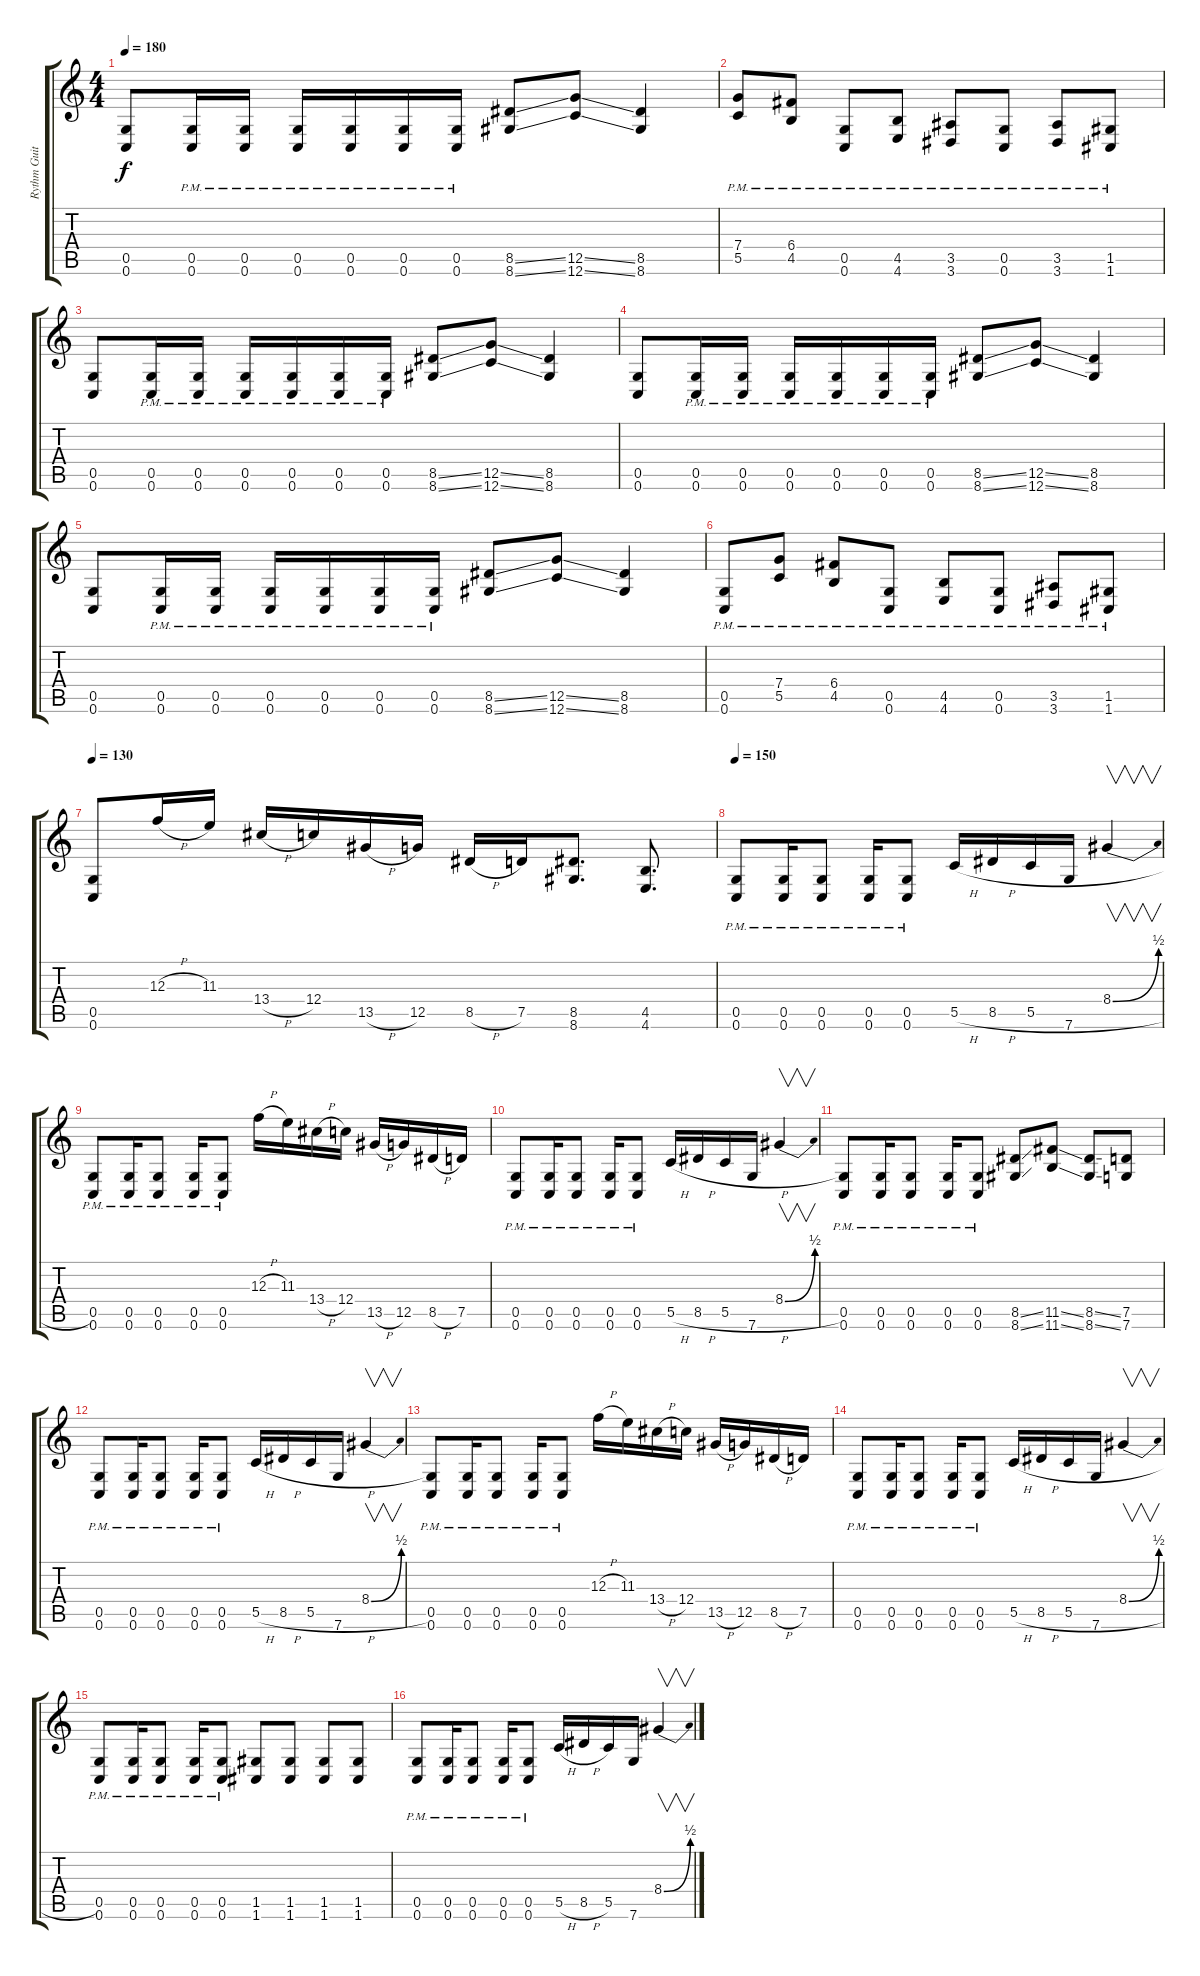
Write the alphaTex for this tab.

\track ("Rythm Guitar" "Rythm Guit") {instrument distortionguitar}
\staff {score tabs}
\tuning (D4 A3 F3 C3 G2 C2) {hide}
\ts (4 4)
\tempo 180
\clef g2
\ks c
(0.5 0.6).8{dy f} (0.5{pm} 0.6{pm}).16 (0.5{pm} 0.6{pm}).16 (0.5{pm} 0.6{pm}).16 (0.5{pm} 0.6{pm}).16 (0.5{pm} 0.6{pm}).16 (0.5{pm} 0.6{pm}).16 (8.5{ss} 8.6{ss}).8 (12.5{ss} 12.6{ss}).8 (8.5 8.6).4 |
(7.4 5.5{pm}).8 (6.4 4.5{pm}).8 (0.5{pm} 0.6{pm}).8 (4.5{pm} 4.6{pm}).8 (3.5{pm} 3.6{pm}).8 (0.5{pm} 0.6{pm}).8 (3.5{pm} 3.6{pm}).8 (1.5{pm} 1.6{pm}).8 |
(0.5 0.6).8 (0.5{pm} 0.6{pm}).16 (0.5{pm} 0.6{pm}).16 (0.5{pm} 0.6{pm}).16 (0.5{pm} 0.6{pm}).16 (0.5{pm} 0.6{pm}).16 (0.5{pm} 0.6{pm}).16 (8.5{ss} 8.6{ss}).8 (12.5{ss} 12.6{ss}).8 (8.5 8.6).4 |
(0.5 0.6).8 (0.5{pm} 0.6{pm}).16 (0.5{pm} 0.6{pm}).16 (0.5{pm} 0.6{pm}).16 (0.5{pm} 0.6{pm}).16 (0.5{pm} 0.6{pm}).16 (0.5{pm} 0.6{pm}).16 (8.5{ss} 8.6{ss}).8 (12.5{ss} 12.6{ss}).8 (8.5 8.6).4 |
(0.5 0.6).8 (0.5{pm} 0.6{pm}).16 (0.5{pm} 0.6{pm}).16 (0.5{pm} 0.6{pm}).16 (0.5{pm} 0.6{pm}).16 (0.5{pm} 0.6{pm}).16 (0.5{pm} 0.6{pm}).16 (8.5{ss} 8.6{ss}).8 (12.5{ss} 12.6{ss}).8 (8.5 8.6).4 |
(0.5{pm} 0.6{pm}).8 (7.4{pm} 5.5{pm}).8 (6.4{pm} 4.5{pm}).8 (0.5{pm} 0.6{pm}).8 (4.5{pm} 4.6{pm}).8 (0.5{pm} 0.6{pm}).8 (3.5{pm} 3.6{pm}).8 (1.5{pm} 1.6{pm}).8 |
\tempo 130
(0.5 0.6).8 12.3{h}.16 11.3.16 13.4{h}.16 12.4.16 13.5{h}.16 12.5.16 8.5{h}.16 7.5.16 (8.5 8.6).8{d} (4.5 4.6).8{d} |
\tempo 150
(0.5{pm} 0.6{pm}).8 (0.5{pm} 0.6{pm}).16 (0.5{pm} 0.6{pm}).8 (0.5{pm} 0.6{pm}).16 (0.5{pm} 0.6{pm}).8 5.5{h}.16 8.5{h}.16 5.5{h}.16 7.6.16 8.4{be (bend 0 0 60 2)}.4{v instrument guitarharmonics} |
(0.5{pm} 0.6{pm}).8{instrument distortionguitar} (0.5{pm} 0.6{pm}).16 (0.5{pm} 0.6{pm}).8 (0.5{pm} 0.6{pm}).16 (0.5{pm} 0.6{pm}).8 12.3{h}.16 11.3.16 13.4{h}.16 12.4.16 13.5{h}.16 12.5.16 8.5{h}.16 7.5.16 |
(0.5{pm} 0.6{pm}).8 (0.5{pm} 0.6{pm}).16 (0.5{pm} 0.6{pm}).8 (0.5{pm} 0.6{pm}).16 (0.5{pm} 0.6{pm}).8 5.5{h}.16 8.5{h}.16 5.5{h}.16 7.6.16 8.4{be (bend 0 0 60 2)}.4{v instrument guitarharmonics} |
(0.5{pm} 0.6{pm}).8{instrument distortionguitar} (0.5{pm} 0.6{pm}).16 (0.5{pm} 0.6{pm}).8 (0.5{pm} 0.6{pm}).16 (0.5{pm} 0.6{pm}).8 (8.5{ss} 8.6{ss}).8 (11.5{ss} 11.6{ss}).8 (8.5{ss} 8.6{ss}).8 (7.5 7.6).8 |
(0.5{pm} 0.6{pm}).8 (0.5{pm} 0.6{pm}).16 (0.5{pm} 0.6{pm}).8 (0.5{pm} 0.6{pm}).16 (0.5{pm} 0.6{pm}).8 5.5{h}.16 8.5{h}.16 5.5{h}.16 7.6.16 8.4{be (bend 0 0 60 2)}.4{v instrument guitarharmonics} |
(0.5{pm} 0.6{pm}).8{instrument distortionguitar} (0.5{pm} 0.6{pm}).16 (0.5{pm} 0.6{pm}).8 (0.5{pm} 0.6{pm}).16 (0.5{pm} 0.6{pm}).8 12.3{h}.16 11.3.16 13.4{h}.16 12.4.16 13.5{h}.16 12.5.16 8.5{h}.16 7.5.16 |
(0.5{pm} 0.6{pm}).8 (0.5{pm} 0.6{pm}).16 (0.5{pm} 0.6{pm}).8 (0.5{pm} 0.6{pm}).16 (0.5{pm} 0.6{pm}).8 5.5{h}.16 8.5{h}.16 5.5{h}.16 7.6.16 8.4{be (bend 0 0 60 2)}.4{v instrument guitarharmonics} |
(0.5{pm} 0.6{pm}).8{instrument distortionguitar} (0.5{pm} 0.6{pm}).16 (0.5{pm} 0.6{pm}).8 (0.5{pm} 0.6{pm}).16 (0.5{pm} 0.6{pm}).8 (1.5 1.6).8 (1.5 1.6).8 (1.5 1.6).8 (1.5 1.6).8 |
(0.5{pm} 0.6{pm}).8 (0.5{pm} 0.6{pm}).16 (0.5{pm} 0.6{pm}).8 (0.5{pm} 0.6{pm}).16 (0.5{pm} 0.6{pm}).8 5.5{h}.16 8.5{h}.16 5.5{h}.16 7.6.16 8.4{be (bend 0 0 60 2)}.4{v instrument guitarharmonics}
